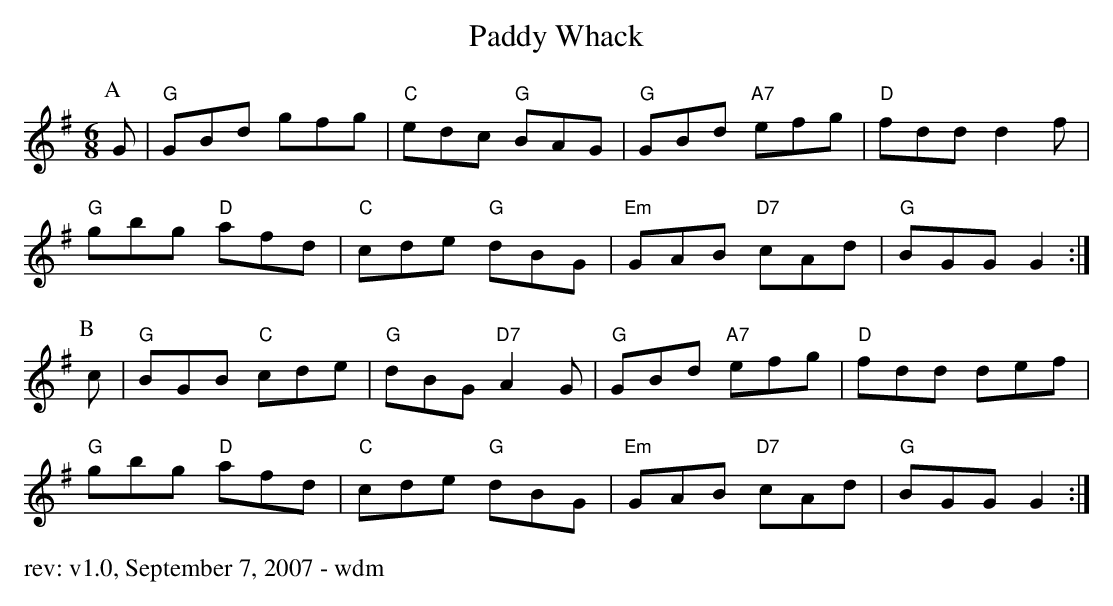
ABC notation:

X:1
T:Paddy Whack
M:6/8
K:G
P:A
G|"G"GBd gfg|"C"edc "G"BAG|"G"GBd "A7"efg|"D"fdd d2f|
"G"gbg "D"afd|"C"cde "G"dBG|"Em"GAB "D7"cAd|"G"BGG G2:|
P:B
c |\
"G"BGB "C"cde|"G"dBG "D7"A2G|"G"GBd "A7"efg|"D"fdd def|
"G"gbg "D"afd|"C"cde "G"dBG|"Em"GAB "D7"cAd|"G"BGG G2:|
